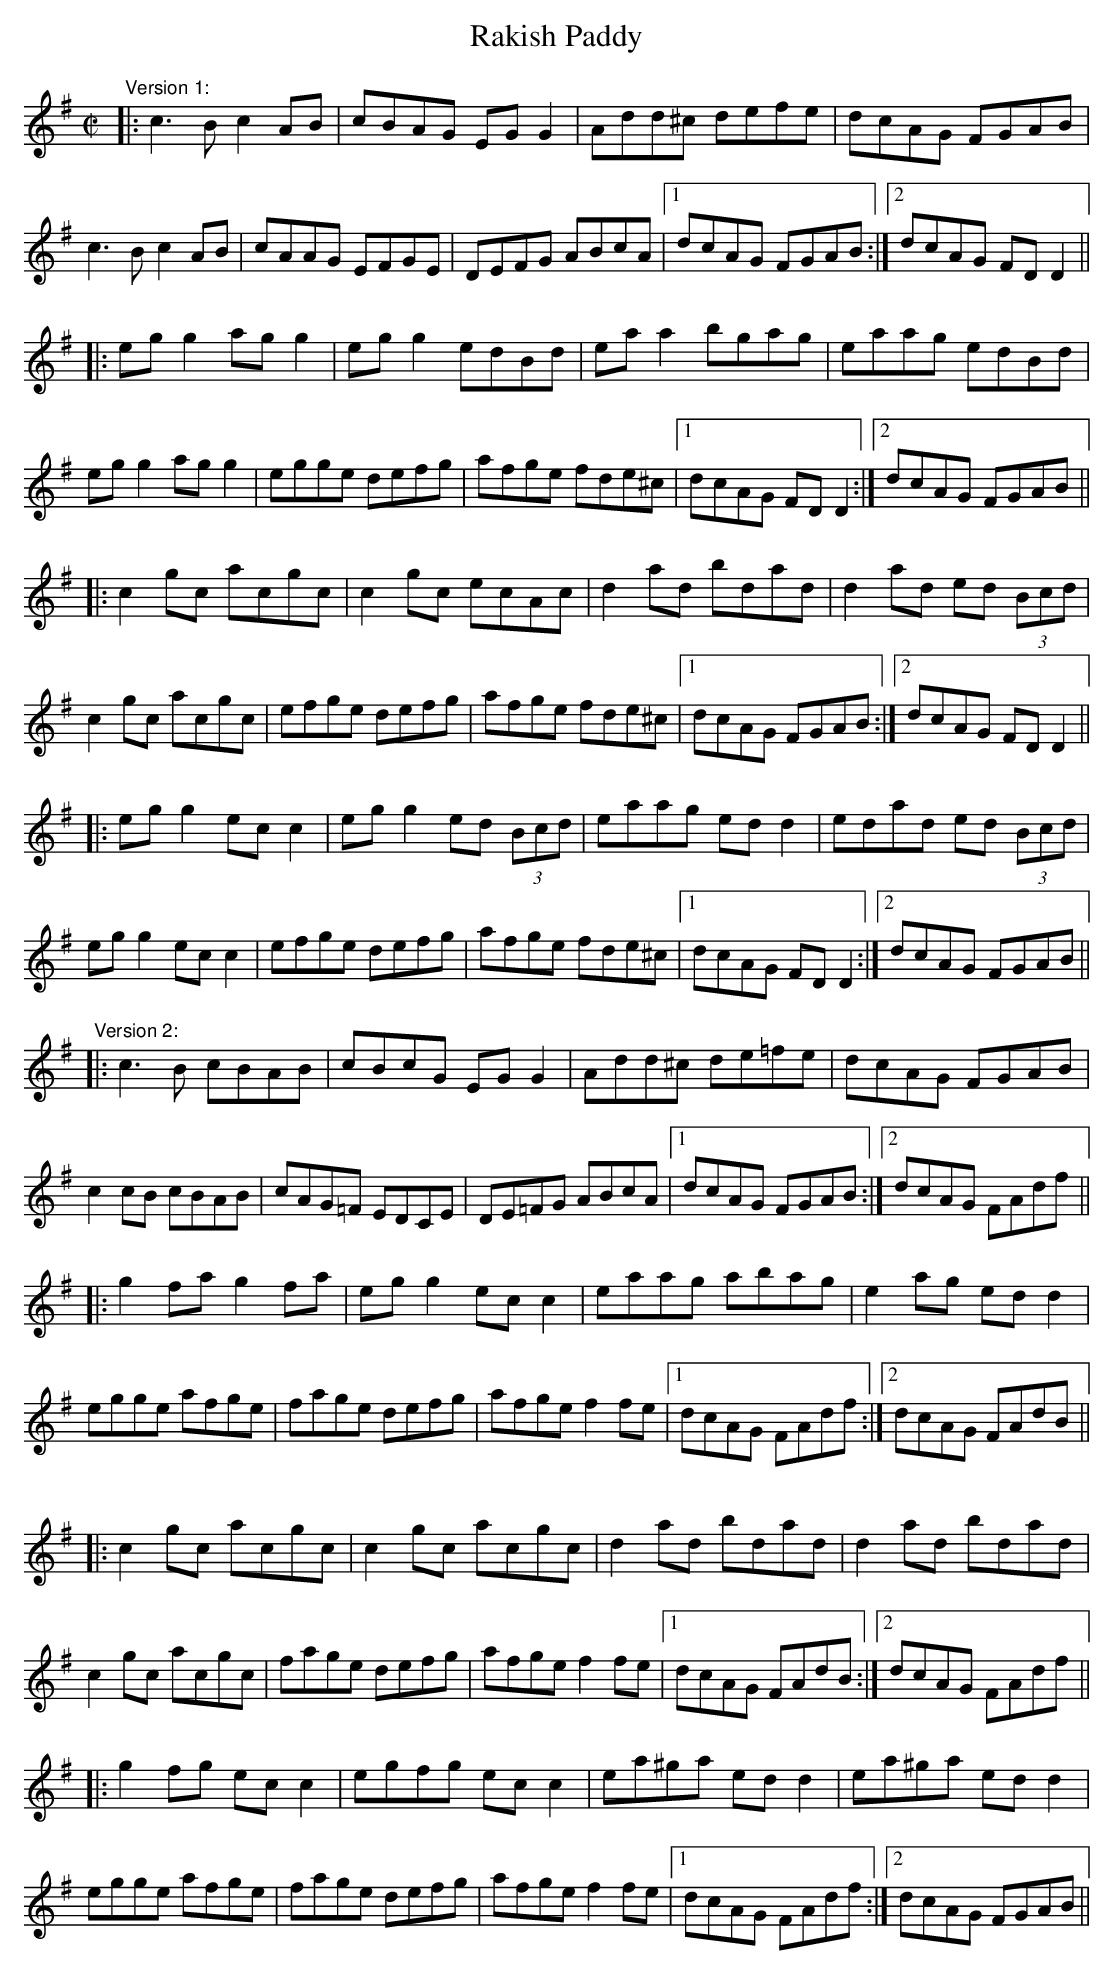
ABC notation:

X:1
T:Rakish Paddy
M:C|
K:Dmix
"Version 1:"
|:c3B c2AB|cBAG EGG2|Add^c defe|dcAG FGAB|
c3B c2AB|cAAG EFGE|DEFG ABcA|1 dcAG FGAB:|2 dcAG FDD2||
|:egg2 agg2|egg2 edBd|eaa2 bgag|eaag edBd|
egg2 agg2|egge defg|afge fde^c|1 dcAG FDD2:|2 dcAG FGAB||
|:c2gc acgc|c2gc ecAc|d2ad bdad|d2ad ed (3Bcd|
c2gc acgc|efge defg|afge fde^c|1 dcAG FGAB:|2 dcAG FDD2||
|:egg2 ecc2|egg2 ed (3Bcd|eaag edd2|edad ed (3Bcd|
egg2 ecc2|efge defg|afge fde^c|1 dcAG FDD2:|2 dcAG FGAB||
"Version 2:"
|:c3B cBAB|cBcG EGG2|Add^c de=fe|dcAG FGAB|
c2cB cBAB|cAG=F EDCE|DE=FG ABcA|1 dcAG FGAB:|2 dcAG FAdf||
|:g2fa g2fa|egg2 ecc2|eaag abag|e2ag edd2|
egge afge|fage defg|afge f2fe|1 dcAG FAdf:|2 dcAG FAdB||
|:c2gc acgc|c2gc acgc|d2ad bdad|d2ad bdad|
c2gc acgc|fage defg|afge f2fe|1 dcAG FAdB:|2 dcAG FAdf||
|:g2fg ecc2|egfg ecc2|ea^ga edd2|ea^ga edd2|
egge afge|fage defg|afge f2fe|1 dcAG FAdf:|2 dcAG FGAB||
